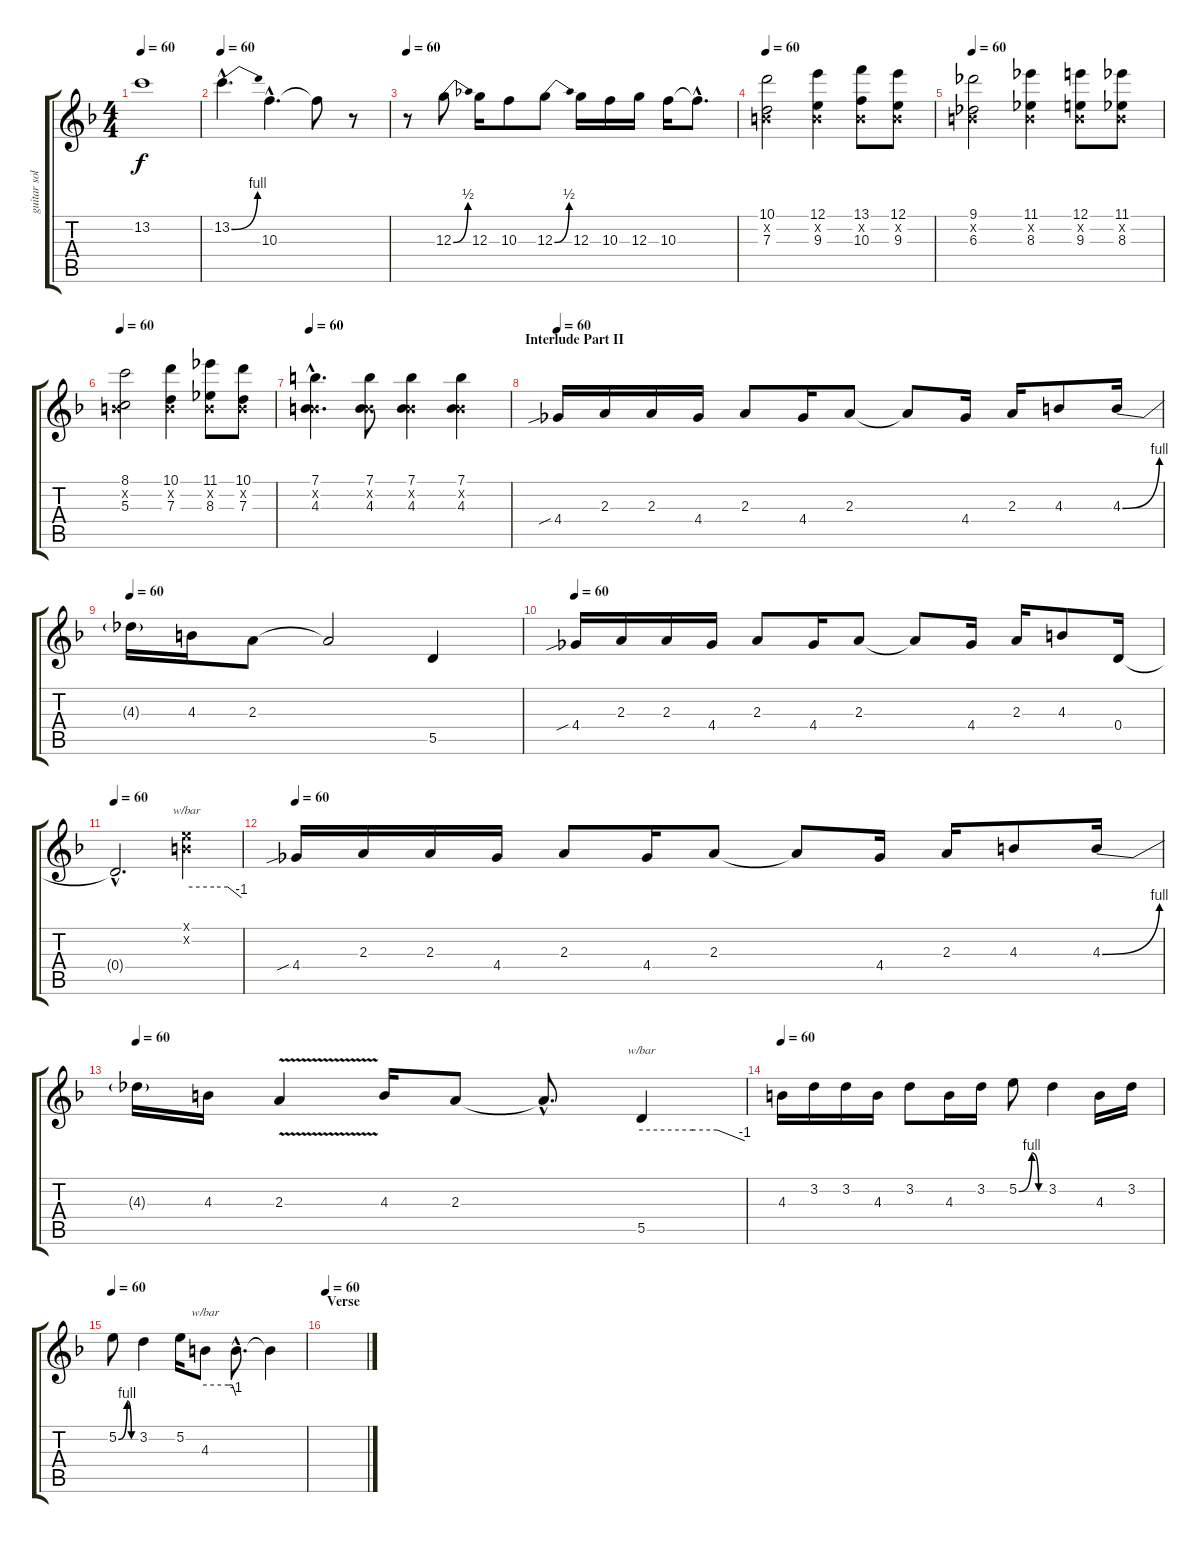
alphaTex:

\track ("guitar solo" "guitar sol") {instrument overdrivenguitar}
\staff {score tabs}
\tuning (E4 B3 G3 D3 A2 E2) {hide}
\ts (4 4)
\tempo 60
\clef g2
\ks dminor
13.2{t}.1{dy f} |
\tempo 60
13.2{be (bend 0 0 60 4) hac}.4{d} 10.3{hac}.4{d} 10.3{t}.8 r.8 |
\tempo 60
r.8 12.3{be (bend 0 0 60 2)}.8 12.3.16 10.3.8 12.3{be (bend 0 0 60 2)}.8 12.3.16 10.3.16 12.3.16 10.3.16 10.3{hac t}.8{d} |
\tempo 60
(10.1 0.2{x} 7.3).2 (12.1 0.2{x} 9.3).4 (13.1 0.2{x} 10.3).8 (12.1 0.2{x} 9.3).8 |
\tempo 60
(9.1 0.2{x} 6.3).2 (11.1 0.2{x} 8.3).4 (12.1 0.2{x} 9.3).8 (11.1 0.2{x} 8.3).8 |
\tempo 60
(8.1 0.2{x} 5.3).2 (10.1 0.2{x} 7.3).4 (11.1 0.2{x} 8.3).8 (10.1 0.2{x} 7.3).8 |
\tempo 60
(7.1{hac} 0.2{hac x} 4.3{hac}).4{d} (7.1 0.2{x} 4.3).8 (7.1 0.2{x} 4.3).4 (7.1 0.2{x} 4.3).4 |
\section ("" "Interlude Part II")
\tempo 60
4.4{sib}.16 2.3.16 2.3.16 4.4.16 2.3.8 4.4.16 2.3.8 2.3{t}.8 4.4.16 2.3.16 4.3.8 4.3{be (bend 0 0 60 4)}.16 |
\tempo 60
4.3{t}.16 4.3.16 2.3.8 2.3{t}.2 5.5.4 |
\tempo 60
4.4{sib}.16 2.3.16 2.3.16 4.4.16 2.3.8 4.4.16 2.3.8 2.3{t}.8 4.4.16 2.3.16 4.3.8 0.4.16 |
\tempo 60
0.4{hac t}.2{d} (0.1{x} 0.2{x}).4{tbe (custom default 0 0 30 0 45 0 60 -4)} |
\tempo 60
4.4{sib}.16 2.3.16 2.3.16 4.4.16 2.3.8 4.4.16 2.3.8 2.3{t}.8 4.4.16 2.3.16 4.3.8 4.3{be (bend 0 0 60 4)}.16 |
\tempo 60
4.3{t}.16 4.3.16 2.3{v}.4 4.3.16 2.3.8 2.3{hac t}.8{d} 5.5.4{tbe (custom default 0 0 30 0 44 0 60 -4)} |
\tempo 60
4.3.16 3.2.16 3.2.16 4.3.16 3.2.8 4.3.16 3.2.16 5.2{be (custom 0 0 30 4 46 0 48 0 60 0)}.8 3.2.4 4.3.16 3.2.16 |
\tempo 60
5.2{be (custom 0 0 30 4 45 0 60 0)}.8 3.2.4 5.2.16 4.3.8{tbe (custom default 0 0 45 0 53 0 60 -4)} 4.3{hac t}.8{d} 4.3{t}.4 |
\section ("" "Verse ")
\tempo 60
